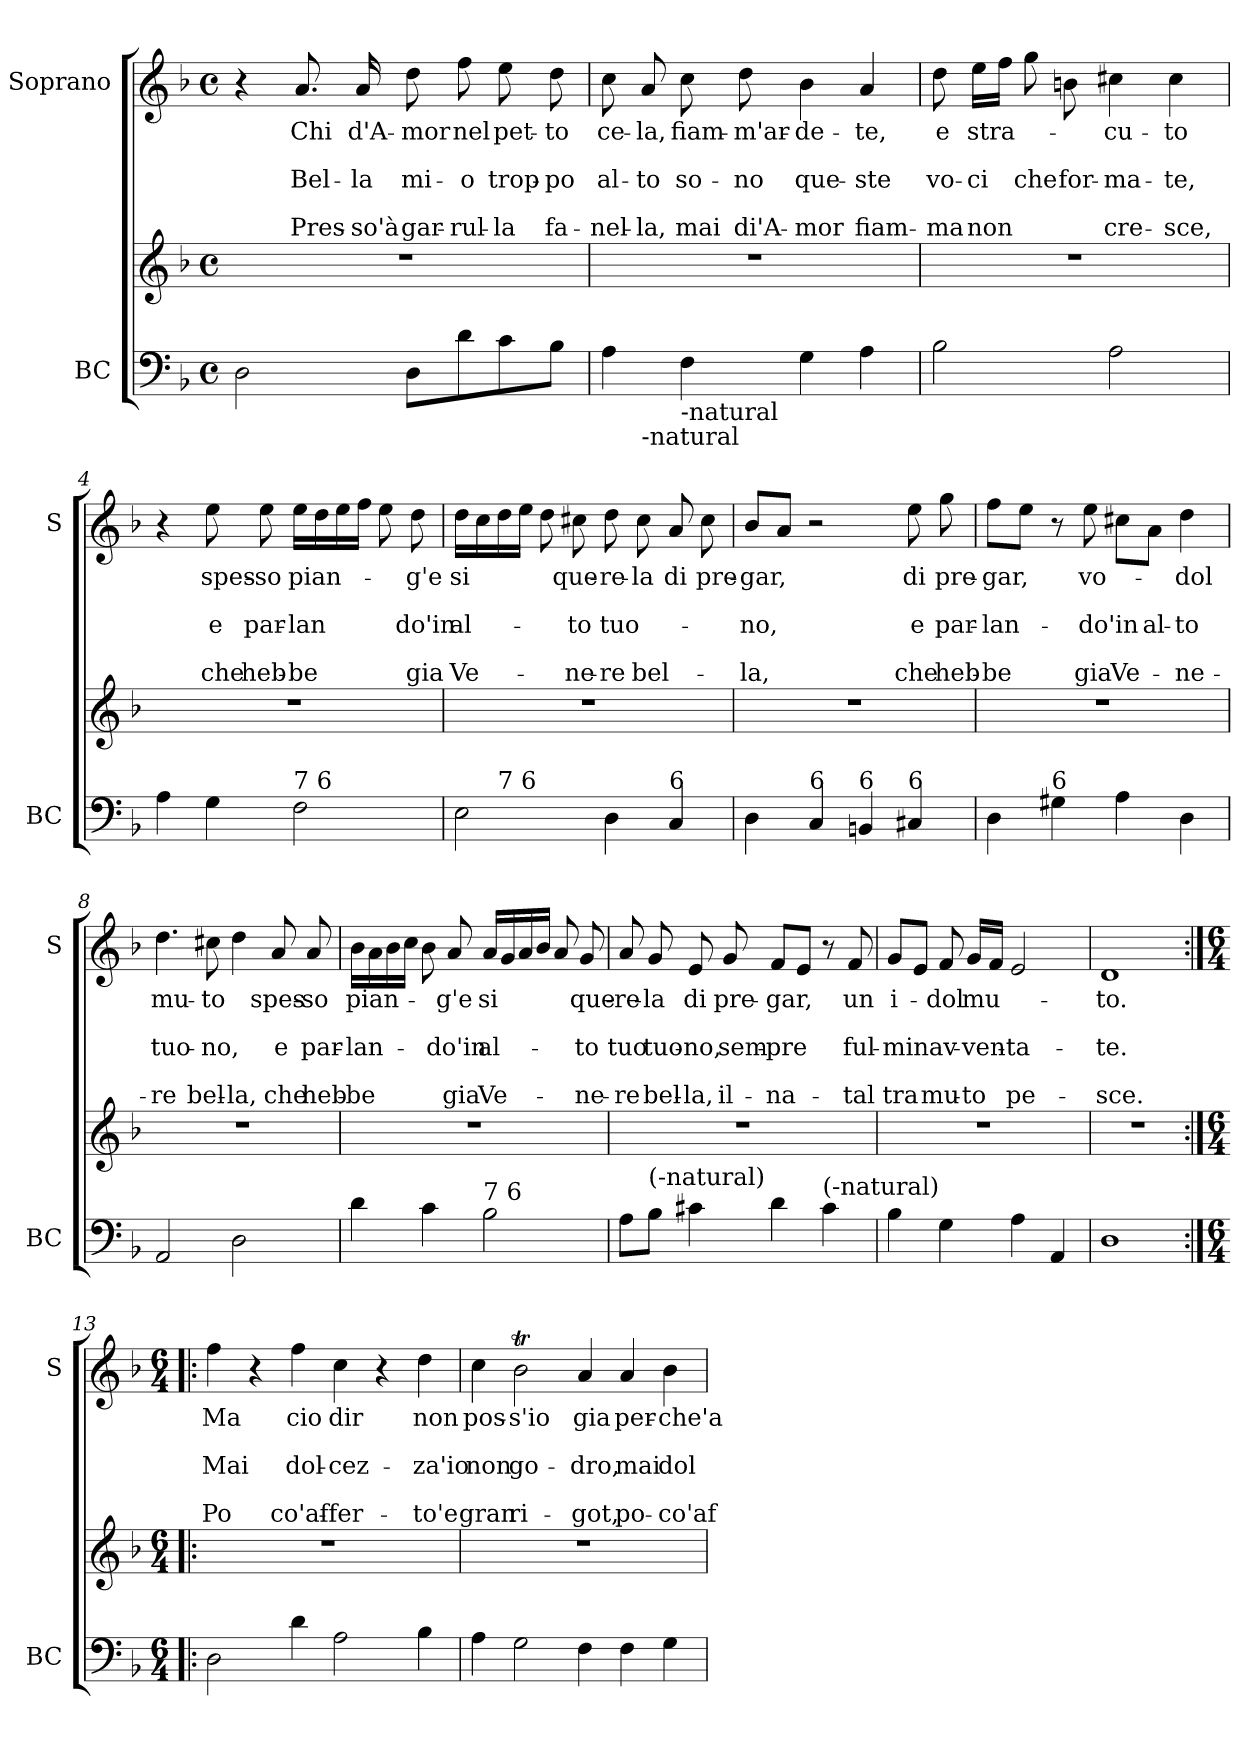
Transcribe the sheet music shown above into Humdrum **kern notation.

**kern	**kern	**kern	**text	**text	**text	**text	**text
*part2	*part2	*part1	*part1	*part1	*part1	*part1	*part1
*staff3	*staff2	*staff1	*staff1	*staff1	*staff1	*staff1	*staff1
*I"BC	*	*I"Soprano	*	*	*	*	*
*I'BC	*	*I'S	*	*	*	*	*
*clefF4	*clefG2	*clefG2	*	*	*	*	*
*k[b-]	*k[b-]	*k[b-]	*	*	*	*	*
*F:	*F:	*F:	*	*	*	*	*
*M4/4	*M4/4	*M4/4	*	*	*	*	*
*met(c)	*met(c)	*met(c)	*	*	*	*	*
=1	=1	=1	=1	=1	=1	=1	=1
2D\	1r	4r	.	.	.	.	.
!	!	!	!LO:LY:b	!	!LO:LY:b	!	!LO:LY:b
.	.	8.a/	Chi	.	Bel-	.	Pres-
!	!	!	!LO:LY:b	!	!LO:LY:b	!	!LO:LY:b
.	.	16a/	d'A-	.	-la	.	-so'à
!	!	!	!LO:LY:b	!	!LO:LY:b	!	!LO:LY:b
8D\L	.	8dd\	-mor	.	mi-	.	gar-
!	!	!	!LO:LY:b	!	!LO:LY:b	!	!LO:LY:b
8d\	.	8ff\	nel	.	-o	.	-rul-
!	!	!	!LO:LY:b	!	!LO:LY:b	!	!LO:LY:b
8c\	.	8ee\	pet-	.	trop-	.	-la
!	!	!	!LO:LY:b	!	!LO:LY:b	!	!LO:LY:b
8B-\J	.	8dd\	-to	.	-po	.	fa-
=2	=2	=2	=2	=2	=2	=2	=2
!	!	!	!LO:LY:b	!	!LO:LY:b	!	!LO:LY:b
*^	*	*	*	*	*	*	*
4A\	8ryy	1r	8cc\	ce-	.	al-	.	-nel-
!	!LO:TX:b:t=-natural	!	!	!	!	!	!	!
!	!	!	!	!LO:LY:b	!	!LO:LY:b	!	!LO:LY:b
.	2..ryy	.	8a/	-la,	.	-to	.	-la,
!LO:TX:b:t=-natural	!	!	!	!	!	!	!	!
!	!	!	!	!LO:LY:b	!	!LO:LY:b	!	!LO:LY:b
4F\	.	.	8cc\	fiam-	.	so-	.	mai
!	!	!	!	!LO:LY:b	!	!LO:LY:b	!	!LO:LY:b
.	.	.	8dd\	-m'ar-	.	-no	.	di'A-
!	!	!	!	!LO:LY:b	!	!LO:LY:b	!	!LO:LY:b
4G\	.	.	4b-\	-de-	.	que-	.	-mor
!	!	!	!	!LO:LY:b	!	!LO:LY:b	!	!LO:LY:b
4A\	.	.	4a/	-te,	.	-ste	.	fiam-
=3	=3	=3	=3	=3	=3	=3	=3	=3
!LO:TX:a:t=7 6	!	!	!	!	!	!	!	!
!	!	!	!	!LO:LY:b	!	!LO:LY:b	!	!LO:LY:b
*v	*v	*	*	*	*	*	*	*
2B-\	1r	8dd\	e	.	vo-	.	-ma
!	!	!	!LO:LY:b	!	!LO:LY:b	!	!LO:LY:b
.	.	16ee\LL	stra-	.	-ci	.	non
.	.	16ff\JJ	.	.	.	.	.
!	!	!	!	!	!LO:LY:b	!	!
.	.	8gg\	.	.	che	.	.
!	!	!	!	!	!LO:LY:b	!	!
.	.	8bn\	.	.	for-	.	.
!	!	!	!LO:LY:b	!	!LO:LY:b	!	!LO:LY:b
2A\	.	4cc#X\	-cu-	.	-ma-	.	cre-
!	!	!	!LO:LY:b	!	!LO:LY:b	!	!LO:LY:b
.	.	4cc#\	-to	.	-te,	.	-sce,
!!LO:LB:g=z
=4	=4	=4	=4	=4	=4	=4	=4
4A\	1r	4r	.	.	.	.	.
!	!	!	!LO:LY:b	!	!LO:LY:b	!	!LO:LY:b
4G\	.	8ee\	spes-	.	e	.	che
!	!	!	!LO:LY:b	!	!LO:LY:b	!	!LO:LY:b
.	.	8ee\	-so	.	par-	.	heb-
!LO:TX:a:t=7 6	!	!	!	!	!	!	!
!	!	!	!LO:LY:b	!	!LO:LY:b	!	!LO:LY:b
2F\	.	16ee\LL	pian-	.	-lan	.	-be
.	.	16dd\	.	.	.	.	.
.	.	16ee\	.	.	.	.	.
.	.	16ff\JJ	.	.	.	.	.
.	.	8ee\	.	.	.	.	.
!	!	!	!LO:LY:b	!	!LO:LY:b	!	!LO:LY:b
.	.	8dd\	-g'e	.	do'in	.	gia
=5	=5	=5	=5	=5	=5	=5	=5
!	!	!	!LO:LY:b	!	!LO:LY:b	!	!LO:LY:b
*^	*	*	*	*	*	*	*
2E\	8ryy	1r	16dd\LL	si	.	al-	.	Ve-
.	.	.	16cc\	.	.	.	.	.
!	!LO:TX:a:t=7 6	!	!	!	!	!	!	!
.	2..ryy	.	16dd\	.	.	.	.	.
.	.	.	16ee\JJ	.	.	.	.	.
.	.	.	8dd\	.	.	.	.	.
!	!	!	!	!LO:LY:b	!	!LO:LY:b	!	!LO:LY:b
.	.	.	8cc#X\	que-	.	-to	.	-ne-
!	!	!	!	!LO:LY:b	!	!LO:LY:b	!	!LO:LY:b
4D\	.	.	8dd\	-re-	.	tuo-	.	-re
!	!	!	!	!LO:LY:b	!	!	!	!LO:LY:b
.	.	.	8cc#\	-la	.	.	.	bel-
!LO:TX:a:t=6	!	!	!	!	!	!	!	!
!	!	!	!	!LO:LY:b	!	!	!	!
4C/	.	.	8a/	di	.	.	.	.
!	!	!	!	!LO:LY:b	!	!	!	!
.	.	.	8cc#\	pre-	.	.	.	.
=6	=6	=6	=6	=6	=6	=6	=6	=6
!LO:TX:a:t=6	!	!	!	!	!	!	!	!
!	!	!	!	!LO:LY:b	!	!LO:LY:b	!	!LO:LY:b
*v	*v	*	*	*	*	*	*	*
4D\	1r	8b-/L	-gar,	.	-no,	.	-la,
.	.	8a/J	.	.	.	.	.
!LO:TX:a:t=6	!	!	!	!	!	!	!
4C/	.	2r	.	.	.	.	.
!LO:TX:a:t=6	!	!	!	!	!	!	!
4BBn/	.	.	.	.	.	.	.
!LO:TX:a:t=6	!	!	!	!	!	!	!
!	!	!	!LO:LY:b	!	!LO:LY:b	!	!LO:LY:b
4C#X/	.	8ee\	di	.	e	.	che
!	!	!	!LO:LY:b	!	!LO:LY:b	!	!LO:LY:b
.	.	8gg\	pre-	.	par-	.	heb-
=7	=7	=7	=7	=7	=7	=7	=7
!	!	!	!LO:LY:b	!	!LO:LY:b	!	!LO:LY:b
4D\	1r	8ff\L	-gar,	.	-lan-	.	-be
.	.	8ee\J	.	.	.	.	.
!LO:TX:a:t=6	!	!	!	!	!	!	!
4G#X\	.	8r	.	.	.	.	.
!	!	!	!LO:LY:b	!	!LO:LY:b	!	!LO:LY:b
.	.	8ee\	vo-	.	-do'in	.	gia
!	!	!	!	!	!	!	!LO:LY:b
4A\	.	8cc#X\L	.	.	.	.	Ve-
!	!	!	!	!	!LO:LY:b	!	!
.	.	8a\J	.	.	al-	.	.
!	!	!	!LO:LY:b	!	!LO:LY:b	!	!LO:LY:b
4D\	.	4dd\	dol	.	-to	.	-ne-
!!LO:LB:g=z
=8	=8	=8	=8	=8	=8	=8	=8
!	!	!	!LO:LY:b	!	!LO:LY:b	!	!LO:LY:b
2AA/	1r	4.dd\	mu-	.	tuo-	.	-re
!	!	!	!LO:LY:b	!	!LO:LY:b	!	!LO:LY:b
.	.	8cc#X\	-to	.	-no,	.	bel-
!	!	!	!	!	!	!	!LO:LY:b
2D\	.	4dd\	.	.	.	.	-la,
!	!	!	!LO:LY:b	!	!LO:LY:b	!	!LO:LY:b
.	.	8a/	spes-	.	e	.	che
!	!	!	!LO:LY:b	!	!LO:LY:b	!	!LO:LY:b
.	.	8a/	-so	.	par-	.	heb-
=9	=9	=9	=9	=9	=9	=9	=9
!	!	!	!LO:LY:b	!	!LO:LY:b	!	!LO:LY:b
4d\	1r	16b-\LL	pian-	.	-lan-	.	-be
.	.	16a\	.	.	.	.	.
.	.	16b-\	.	.	.	.	.
.	.	16cc\JJ	.	.	.	.	.
4c\	.	8b-\	.	.	.	.	.
!	!	!	!LO:LY:b	!	!LO:LY:b	!	!LO:LY:b
.	.	8a/	-g'e	.	-do'in	.	gia
!LO:TX:a:t=7 6	!	!	!	!	!	!	!
!	!	!	!LO:LY:b	!	!LO:LY:b	!	!LO:LY:b
2B-\	.	16a/LL	si	.	al-	.	Ve-
.	.	16g/	.	.	.	.	.
.	.	16a/	.	.	.	.	.
.	.	16b-/JJ	.	.	.	.	.
.	.	8a/	.	.	.	.	.
!	!	!	!LO:LY:b	!	!LO:LY:b	!	!LO:LY:b
.	.	8g/	que-	.	-to	.	-ne-
=10	=10	=10	=10	=10	=10	=10	=10
!	!	!	!LO:LY:b	!	!LO:LY:b	!	!LO:LY:b
8A\L	1r	8a/	-re-	.	tuo	.	-re
!LO:TX:a:t=(-natural)	!	!	!	!	!	!	!
!	!	!	!LO:LY:b	!	!LO:LY:b	!	!LO:LY:b
8B-\J	.	8g/	-la	.	tuo-	.	bel-
!	!	!	!LO:LY:b	!	!LO:LY:b	!	!LO:LY:b
4c#X\	.	8e/	di	.	-no,	.	-la,
!	!	!	!LO:LY:b	!	!LO:LY:b	!	!LO:LY:b
.	.	8g/	pre-	.	sem-	.	il-
!	!	!	!LO:LY:b	!	!LO:LY:b	!	!LO:LY:b
4d\	.	8f/L	-gar,	.	-pre	.	-na-
.	.	8e/J	.	.	.	.	.
!LO:TX:a:t=(-natural)	!	!	!	!	!	!	!
4c#\	.	8r	.	.	.	.	.
!	!	!	!LO:LY:b	!	!LO:LY:b	!	!LO:LY:b
.	.	8f/	un	.	ful-	.	-tal
=11	=11	=11	=11	=11	=11	=11	=11
!	!	!	!LO:LY:b	!	!LO:LY:b	!	!LO:LY:b
4B-\	1r	8g/L	i-	.	-min	.	tra
.	.	8e/J	.	.	.	.	.
!	!	!	!LO:LY:b	!	!LO:LY:b	!	!LO:LY:b
4G\	.	8f/	-dol	.	av-	.	mu-
!	!	!	!LO:LY:b	!	!LO:LY:b	!	!LO:LY:b
.	.	16g/LL	mu-	.	-ven-	.	-to
.	.	16f/JJ	.	.	.	.	.
!	!	!	!	!	!LO:LY:b	!	!LO:LY:b
4A\	.	2e/	.	.	-ta-	.	pe-
4AA/	.	.	.	.	.	.	.
!!LO:PB:g=z
=12	=12	=12	=12	=12	=12	=12	=12
!	!	!	!LO:LY:b	!	!LO:LY:b	!	!LO:LY:b
1D	1r	1d	-to.	.	-te.	.	-sce.
=13:|!|:	=13:|!|:	=13:|!|:	=13:|!|:	=13:|!|:	=13:|!|:	=13:|!|:	=13:|!|:
*M6/4	*M6/4	*M6/4	*	*	*	*	*
!	!	!	!LO:LY:b	!	!LO:LY:b	!	!LO:LY:b
2D\	1.r	4ff\	Ma	.	Mai	.	Po
.	.	4r	.	.	.	.	.
!	!	!	!LO:LY:b	!	!LO:LY:b	!	!LO:LY:b
4d\	.	4ff\	cio	.	dol-	.	co'af-
!	!	!	!LO:LY:b	!	!LO:LY:b	!	!LO:LY:b
2A\	.	4cc\	dir	.	-cez-	.	-fer-
.	.	4r	.	.	.	.	.
!	!	!	!LO:LY:b	!	!LO:LY:b	!	!LO:LY:b
4B-\	.	4dd\	non	.	-za'io	.	-to'e
=14	=14	=14	=14	=14	=14	=14	=14
!	!	!	!LO:LY:b	!	!LO:LY:b	!	!LO:LY:b
4A\	1.r	4cc\	pos-	.	non	.	gran
!	!	!	!LO:LY:b	!	!LO:LY:b	!	!LO:LY:b
2G\	.	2b-T\	-s'io	.	go-	.	ri-
!	!	!	!LO:LY:b	!	!LO:LY:b	!	!LO:LY:b
4F\	.	4a/	gia	.	-dro,	.	-got,
!	!	!	!LO:LY:b	!	!LO:LY:b	!	!LO:LY:b
4F\	.	4a/	per-	.	mai	.	po-
!	!	!	!LO:LY:b	!	!LO:LY:b	!	!LO:LY:b
4G\	.	4b-\	-che'a-	.	dol-	.	-co'af-
=	=	=	=	=	=	=	=
*-	*-	*-	*-	*-	*-	*-	*-
